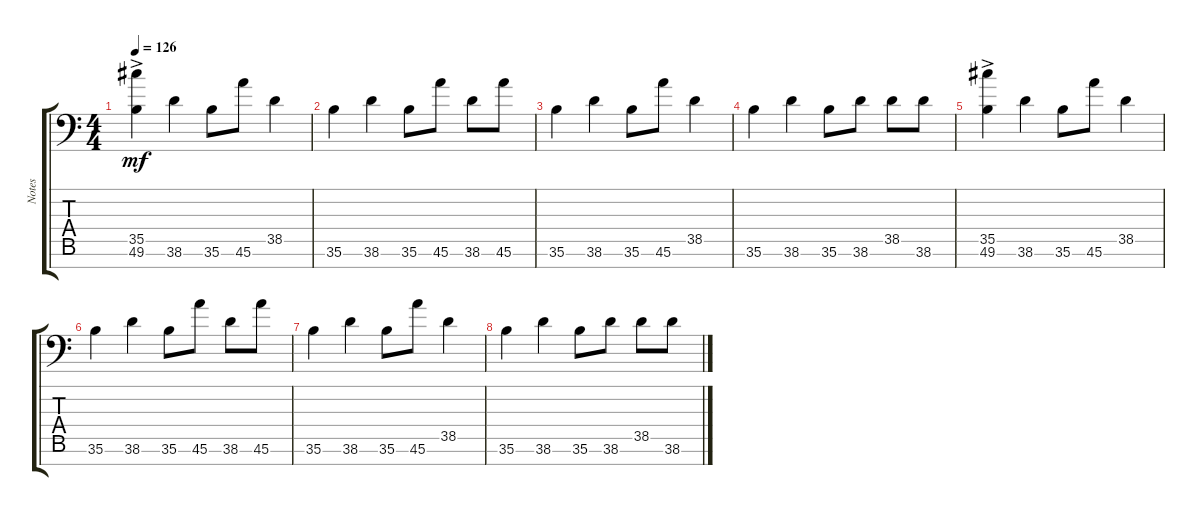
\track ("Notes" "Notes") {instrument acousticgrandpiano}
\staff {score tabs}
\tuning (C-1 C-1 C-1 C-1 C-1 C-1 C-1) {hide}
\ts (4 4)
\tempo 126
\clef f4
\ks c
(35.5 49.6{ac}).4{dy mf} 38.6.4 35.6.8 45.6.8 38.5.4 |
35.6.4 38.6.4 35.6.8 45.6.8 38.6.8 45.6.8 |
35.6.4 38.6.4 35.6.8 45.6.8 38.5.4 |
35.6.4 38.6.4 35.6.8 38.6.8 38.5.8 38.6.8 |
(35.5 49.6{ac}).4 38.6.4 35.6.8 45.6.8 38.5.4 |
35.6.4 38.6.4 35.6.8 45.6.8 38.6.8 45.6.8 |
35.6.4 38.6.4 35.6.8 45.6.8 38.5.4 |
35.6.4 38.6.4 35.6.8 38.6.8 38.5.8 38.6.8
